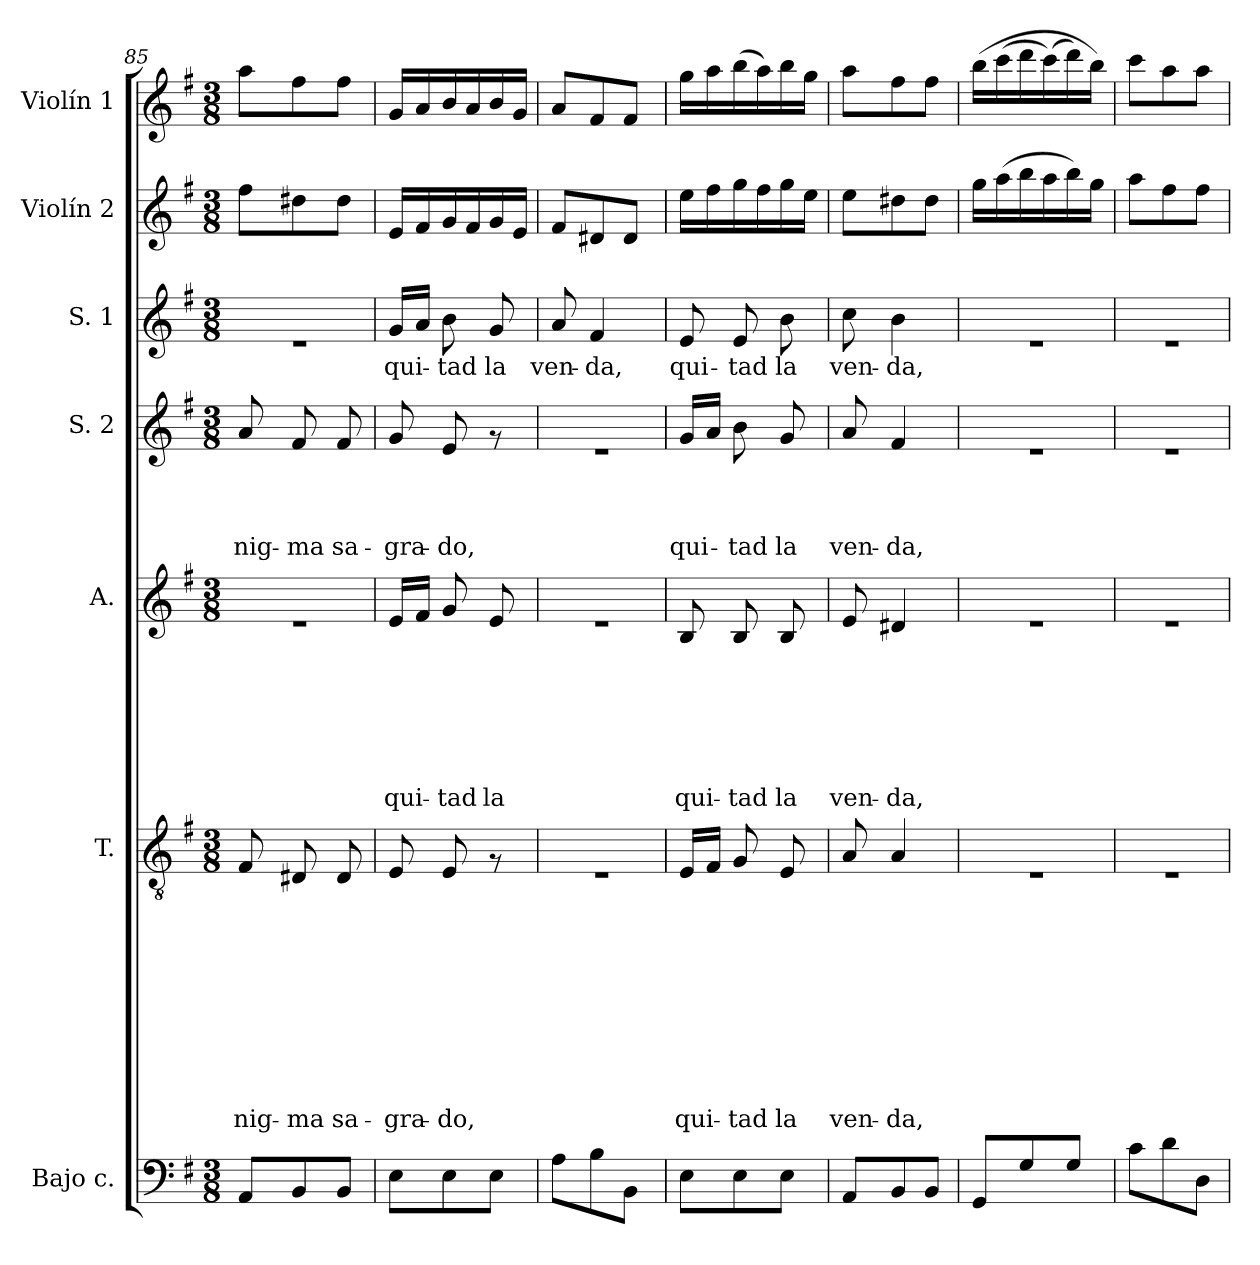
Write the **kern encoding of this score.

**kern	**kern	**text	**text	**text	**text	**text	**text	**text	**text	**text	**text	**kern	**text	**text	**text	**text	**text	**text	**text	**kern	**text	**text	**text	**text	**kern	**text	**kern	**kern
*part7	*part6	*part6	*part6	*part6	*part6	*part6	*part6	*part6	*part6	*part6	*part6	*part5	*part5	*part5	*part5	*part5	*part5	*part5	*part5	*part4	*part4	*part4	*part4	*part4	*part3	*part3	*part2	*part1
*staff7	*staff6	*staff6	*staff6	*staff6	*staff6	*staff6	*staff6	*staff6	*staff6	*staff6	*staff6	*staff5	*staff5	*staff5	*staff5	*staff5	*staff5	*staff5	*staff5	*staff4	*staff4	*staff4	*staff4	*staff4	*staff3	*staff3	*staff2	*staff1
*I"Bajo c.	*I"T.	*	*	*	*	*	*	*	*	*	*	*I"A.	*	*	*	*	*	*	*	*I"S. 2	*	*	*	*	*I"S. 1	*	*I"Violín 2	*I"Violín 1
*I'Bajo c.	*I'T.	*	*	*	*	*	*	*	*	*	*	*I'A.	*	*	*	*	*	*	*	*I'S. 2	*	*	*	*	*I'S. 1	*	*I'Violín 2	*I'Violín 1
*clefF4	*clefGv2	*	*	*	*	*	*	*	*	*	*	*clefG2	*	*	*	*	*	*	*	*clefG2	*	*	*	*	*clefG2	*	*clefG2	*clefG2
*ITrd7c12	*	*	*	*	*	*	*	*	*	*	*	*	*	*	*	*	*	*	*	*	*	*	*	*	*	*	*	*
*k[f#]	*k[f#]	*	*	*	*	*	*	*	*	*	*	*k[f#]	*	*	*	*	*	*	*	*k[f#]	*	*	*	*	*k[f#]	*	*k[f#]	*k[f#]
*G:	*G:	*	*	*	*	*	*	*	*	*	*	*G:	*	*	*	*	*	*	*	*G:	*	*	*	*	*G:	*	*G:	*G:
*M3/8	*M3/8	*	*	*	*	*	*	*	*	*	*	*M3/8	*	*	*	*	*	*	*	*M3/8	*	*	*	*	*M3/8	*	*M3/8	*M3/8
=85	=85	=85	=85	=85	=85	=85	=85	=85	=85	=85	=85	=85	=85	=85	=85	=85	=85	=85	=85	=85	=85	=85	=85	=85	=85	=85	=85	=85
!	!	!	!	!	!	!	!	!	!	!	!LO:LY:b	!	!	!	!	!	!	!	!	!	!	!	!	!LO:LY:b	!	!	!	!
8AAA/L	8F#/	.	.	.	.	.	.	.	.	.	-nig-	4.re	.	.	.	.	.	.	.	8a/	.	.	.	-nig-	4.re	.	8ff#\L	8aa\L
!	!	!	!	!	!	!	!	!	!	!	!LO:LY:b	!	!	!	!	!	!	!	!	!	!	!	!	!LO:LY:b	!	!	!	!
8BBB/	8D#X/	.	.	.	.	.	.	.	.	.	-ma	.	.	.	.	.	.	.	.	8f#/	.	.	.	-ma	.	.	8dd#X\	8ff#\
!	!	!	!	!	!	!	!	!	!	!	!LO:LY:b	!	!	!	!	!	!	!	!	!	!	!	!	!LO:LY:b	!	!	!	!
8BBB/J	8D#/	.	.	.	.	.	.	.	.	.	sa-	.	.	.	.	.	.	.	.	8f#/	.	.	.	sa-	.	.	8dd#\J	8ff#\J
=86	=86	=86	=86	=86	=86	=86	=86	=86	=86	=86	=86	=86	=86	=86	=86	=86	=86	=86	=86	=86	=86	=86	=86	=86	=86	=86	=86	=86
!	!	!	!	!	!	!	!	!	!	!	!LO:LY:b	!	!	!	!	!	!	!	!LO:LY:b	!	!	!	!	!LO:LY:b	!	!LO:LY:b	!	!
8EE\L	8E/	.	.	.	.	.	.	.	.	.	-gra-	16e/LL	.	.	.	.	.	.	qui-	8g/	.	.	.	-gra-	16g/LL	qui-	16e/LL	16g/LL
.	.	.	.	.	.	.	.	.	.	.	.	16f#/JJ	.	.	.	.	.	.	.	.	.	.	.	.	16a/JJ	.	16f#/	16a/
!	!	!	!	!	!	!	!	!	!	!	!LO:LY:b	!	!	!	!	!	!	!	!LO:LY:b	!	!	!	!	!LO:LY:b	!	!LO:LY:b	!	!
8EE\	8E/	.	.	.	.	.	.	.	.	.	-do,	8g/	.	.	.	.	.	.	-tad	8e/	.	.	.	-do,	8b\	-tad	16g/	16b/
.	.	.	.	.	.	.	.	.	.	.	.	.	.	.	.	.	.	.	.	.	.	.	.	.	.	.	16f#/	16a/
!	!	!	!	!	!	!	!	!	!	!	!	!	!	!	!	!	!	!	!LO:LY:b	!	!	!	!	!	!	!LO:LY:b	!	!
8EE\J	8rF	.	.	.	.	.	.	.	.	.	.	8e/	.	.	.	.	.	.	la	8rf	.	.	.	.	8g/	la	16g/	16b/
.	.	.	.	.	.	.	.	.	.	.	.	.	.	.	.	.	.	.	.	.	.	.	.	.	.	.	16e/JJ	16g/JJ
=87	=87	=87	=87	=87	=87	=87	=87	=87	=87	=87	=87	=87	=87	=87	=87	=87	=87	=87	=87	=87	=87	=87	=87	=87	=87	=87	=87	=87
!	!	!	!	!	!	!	!	!	!	!	!	!	!	!	!	!	!	!	!	!	!	!	!	!	!	!LO:LY:b	!	!
8AA\L	4.rE	.	.	.	.	.	.	.	.	.	.	4.re	.	.	.	.	.	.	.	4.re	.	.	.	.	8a/	ven-	8f#/L	8a/L
!	!	!	!	!	!	!	!	!	!	!	!	!	!	!	!	!	!	!	!	!	!	!	!	!	!	!LO:LY:b	!	!
8BB\	.	.	.	.	.	.	.	.	.	.	.	.	.	.	.	.	.	.	.	.	.	.	.	.	4f#/	-da,	8d#X/	8f#/
8BBB\J	.	.	.	.	.	.	.	.	.	.	.	.	.	.	.	.	.	.	.	.	.	.	.	.	.	.	8d#/J	8f#/J
=88	=88	=88	=88	=88	=88	=88	=88	=88	=88	=88	=88	=88	=88	=88	=88	=88	=88	=88	=88	=88	=88	=88	=88	=88	=88	=88	=88	=88
!	!	!	!	!	!	!	!	!	!	!	!LO:LY:b	!	!	!	!	!	!	!	!LO:LY:b	!	!	!	!	!LO:LY:b	!	!LO:LY:b	!	!
8EE\L	16E/LL	.	.	.	.	.	.	.	.	.	qui-	8B/	.	.	.	.	.	.	qui-	16g/LL	.	.	.	qui-	8e/	qui-	16ee\LL	16gg\LL
.	16F#/JJ	.	.	.	.	.	.	.	.	.	.	.	.	.	.	.	.	.	.	16a/JJ	.	.	.	.	.	.	16ff#\	16aa\
!	!	!	!	!	!	!	!	!	!	!	!LO:LY:b	!	!	!	!	!	!	!	!LO:LY:b	!	!	!	!	!LO:LY:b	!	!LO:LY:b	!	!
8EE\	8G/	.	.	.	.	.	.	.	.	.	-tad	8B/	.	.	.	.	.	.	-tad	8b\	.	.	.	-tad	8e/	-tad	16gg\	(<16bb\
.	.	.	.	.	.	.	.	.	.	.	.	.	.	.	.	.	.	.	.	.	.	.	.	.	.	.	16ff#\	16aa\)
!	!	!	!	!	!	!	!	!	!	!	!LO:LY:b	!	!	!	!	!	!	!	!LO:LY:b	!	!	!	!	!LO:LY:b	!	!LO:LY:b	!	!
8EE\J	8E/	.	.	.	.	.	.	.	.	.	la	8B/	.	.	.	.	.	.	la	8g/	.	.	.	la	8b\	la	16gg\	16bb\
.	.	.	.	.	.	.	.	.	.	.	.	.	.	.	.	.	.	.	.	.	.	.	.	.	.	.	16ee\JJ	16gg\JJ
!!LO:LB:g=z
=89	=89	=89	=89	=89	=89	=89	=89	=89	=89	=89	=89	=89	=89	=89	=89	=89	=89	=89	=89	=89	=89	=89	=89	=89	=89	=89	=89	=89
!	!	!	!	!	!	!	!	!	!	!	!LO:LY:b	!	!	!	!	!	!	!	!LO:LY:b	!	!	!	!	!LO:LY:b	!	!LO:LY:b	!	!
8AAA/L	8A/	.	.	.	.	.	.	.	.	.	ven-	8e/	.	.	.	.	.	.	ven-	8a/	.	.	.	ven-	8cc\	ven-	8ee\L	8aa\L
!	!	!	!	!	!	!	!	!	!	!	!LO:LY:b	!	!	!	!	!	!	!	!LO:LY:b	!	!	!	!	!LO:LY:b	!	!LO:LY:b	!	!
8BBB/	4A/	.	.	.	.	.	.	.	.	.	-da,	4d#X/	.	.	.	.	.	.	-da,	4f#/	.	.	.	-da,	4b\	-da,	8dd#X\	8ff#\
8BBB/J	.	.	.	.	.	.	.	.	.	.	.	.	.	.	.	.	.	.	.	.	.	.	.	.	.	.	8dd#\J	8ff#\J
=90	=90	=90	=90	=90	=90	=90	=90	=90	=90	=90	=90	=90	=90	=90	=90	=90	=90	=90	=90	=90	=90	=90	=90	=90	=90	=90	=90	=90
8GGG/L	4.rE	.	.	.	.	.	.	.	.	.	.	4.re	.	.	.	.	.	.	.	4.re	.	.	.	.	4.re	.	16gg\LL	(<16bb\LL
.	.	.	.	.	.	.	.	.	.	.	.	.	.	.	.	.	.	.	.	.	.	.	.	.	.	.	(>16aa\	(>16ccc\
8GG/	.	.	.	.	.	.	.	.	.	.	.	.	.	.	.	.	.	.	.	.	.	.	.	.	.	.	16bb\	16ddd\
.	.	.	.	.	.	.	.	.	.	.	.	.	.	.	.	.	.	.	.	.	.	.	.	.	.	.	16aa\	(<16ccc\)
8GG/J	.	.	.	.	.	.	.	.	.	.	.	.	.	.	.	.	.	.	.	.	.	.	.	.	.	.	16bb\)	16ddd\)
.	.	.	.	.	.	.	.	.	.	.	.	.	.	.	.	.	.	.	.	.	.	.	.	.	.	.	16gg\JJ	16bb\JJ)
=91	=91	=91	=91	=91	=91	=91	=91	=91	=91	=91	=91	=91	=91	=91	=91	=91	=91	=91	=91	=91	=91	=91	=91	=91	=91	=91	=91	=91
8C\L	4.rE	.	.	.	.	.	.	.	.	.	.	4.re	.	.	.	.	.	.	.	4.re	.	.	.	.	4.re	.	8aa\L	8ccc\L
8D\	.	.	.	.	.	.	.	.	.	.	.	.	.	.	.	.	.	.	.	.	.	.	.	.	.	.	8ff#\	8aa\
8DD\J	.	.	.	.	.	.	.	.	.	.	.	.	.	.	.	.	.	.	.	.	.	.	.	.	.	.	8ff#\J	8aa\J
=	=	=	=	=	=	=	=	=	=	=	=	=	=	=	=	=	=	=	=	=	=	=	=	=	=	=	=	=
*-	*-	*-	*-	*-	*-	*-	*-	*-	*-	*-	*-	*-	*-	*-	*-	*-	*-	*-	*-	*-	*-	*-	*-	*-	*-	*-	*-	*-
